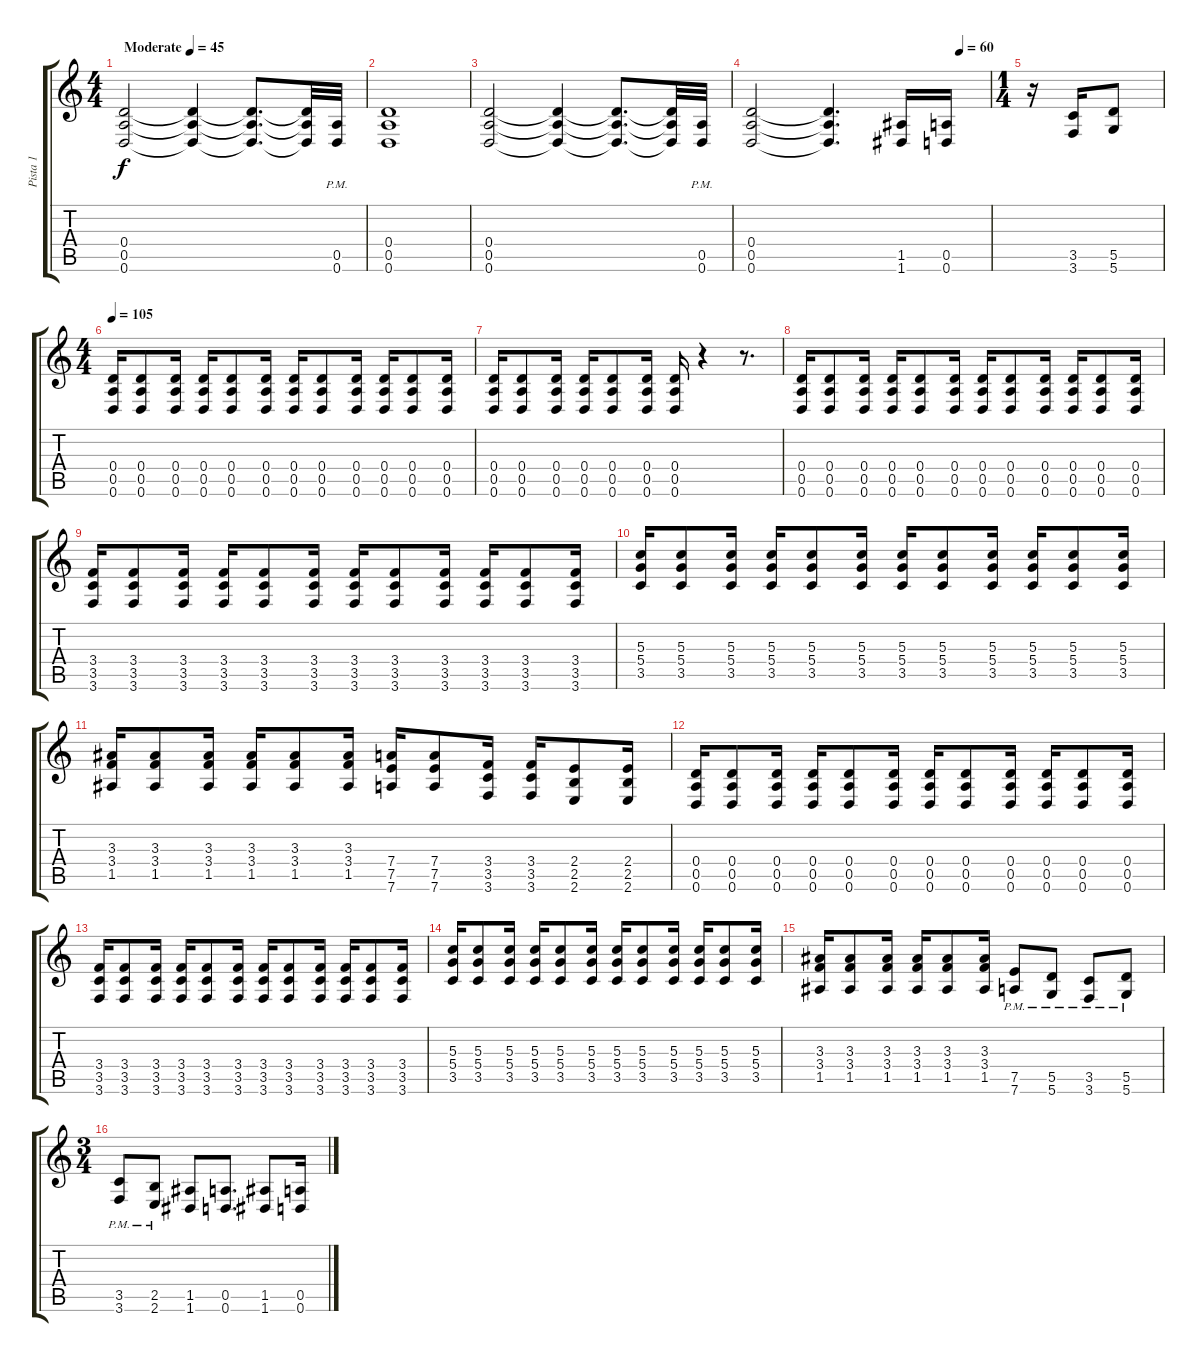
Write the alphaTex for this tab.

\track ("Pista 1" "Pista 1") {instrument distortionguitar}
\staff {score tabs}
\tuning (E4 B3 G3 D3 A2 D2) {hide}
\ts (4 4)
\tempo (45 "Moderate")
\clef g2
\ks c
(0.4 0.5 0.6).2{dy f instrument distortionguitar} (0.4{t} 0.5{t} 0.6{t}).4 (0.4{t} 0.5{t} 0.6{t}).8{d} (0.4{t} 0.5{t} 0.6{t}).32 (0.5 0.6{pm}).32 |
(0.4 0.5 0.6).1 |
(0.4 0.5 0.6).2 (0.4{t} 0.5{t} 0.6{t}).4 (0.4{t} 0.5{t} 0.6{t}).8{d} (0.4{t} 0.5{t} 0.6{t}).32 (0.5 0.6{pm}).32 |
\tempo (65 0.875)
\tempo (60 0.875)
(0.4 0.5 0.6).2 (0.4{t} 0.5{t} 0.6{t}).4{d} (1.5 1.6).16 (0.5 0.6).16 |
\ts (1 4)
r.16 (3.5 3.6).16 (5.5 5.6).8 |
\ts (4 4)
\tempo 105
(0.4 0.5 0.6).16 (0.4 0.5 0.6).8 (0.4 0.5 0.6).16 (0.4 0.5 0.6).16 (0.4 0.5 0.6).8 (0.4 0.5 0.6).16 (0.4 0.5 0.6).16 (0.4 0.5 0.6).8 (0.4 0.5 0.6).16 (0.4 0.5 0.6).16 (0.4 0.5 0.6).8 (0.4 0.5 0.6).16 |
(0.4 0.5 0.6).16 (0.4 0.5 0.6).8 (0.4 0.5 0.6).16 (0.4 0.5 0.6).16 (0.4 0.5 0.6).8 (0.4 0.5 0.6).16 (0.4 0.5 0.6).16 r.4 r.8{d} |
(0.4 0.5 0.6).16 (0.4 0.5 0.6).8 (0.4 0.5 0.6).16 (0.4 0.5 0.6).16 (0.4 0.5 0.6).8 (0.4 0.5 0.6).16 (0.4 0.5 0.6).16 (0.4 0.5 0.6).8 (0.4 0.5 0.6).16 (0.4 0.5 0.6).16 (0.4 0.5 0.6).8 (0.4 0.5 0.6).16 |
(3.4 3.5 3.6).16 (3.4 3.5 3.6).8 (3.4 3.5 3.6).16 (3.4 3.5 3.6).16 (3.4 3.5 3.6).8 (3.4 3.5 3.6).16 (3.4 3.5 3.6).16 (3.4 3.5 3.6).8 (3.4 3.5 3.6).16 (3.4 3.5 3.6).16 (3.4 3.5 3.6).8 (3.4 3.5 3.6).16 |
(5.3 5.4 3.5).16 (5.3 5.4 3.5).8 (5.3 5.4 3.5).16 (5.3 5.4 3.5).16 (5.3 5.4 3.5).8 (5.3 5.4 3.5).16 (5.3 5.4 3.5).16 (5.3 5.4 3.5).8 (5.3 5.4 3.5).16 (5.3 5.4 3.5).16 (5.3 5.4 3.5).8 (5.3 5.4 3.5).16 |
(3.3 3.4 1.5).16 (3.3 3.4 1.5).8 (3.3 3.4 1.5).16 (3.3 3.4 1.5).16 (3.3 3.4 1.5).8 (3.3 3.4 1.5).16 (7.4 7.5 7.6).16 (7.4 7.5 7.6).8 (3.4 3.5 3.6).16 (3.4 3.5 3.6).16 (2.4 2.5 2.6).8 (2.4 2.5 2.6).16 |
(0.4 0.5 0.6).16 (0.4 0.5 0.6).8 (0.4 0.5 0.6).16 (0.4 0.5 0.6).16 (0.4 0.5 0.6).8 (0.4 0.5 0.6).16 (0.4 0.5 0.6).16 (0.4 0.5 0.6).8 (0.4 0.5 0.6).16 (0.4 0.5 0.6).16 (0.4 0.5 0.6).8 (0.4 0.5 0.6).16 |
(3.4 3.5 3.6).16 (3.4 3.5 3.6).8 (3.4 3.5 3.6).16 (3.4 3.5 3.6).16 (3.4 3.5 3.6).8 (3.4 3.5 3.6).16 (3.4 3.5 3.6).16 (3.4 3.5 3.6).8 (3.4 3.5 3.6).16 (3.4 3.5 3.6).16 (3.4 3.5 3.6).8 (3.4 3.5 3.6).16 |
(5.3 5.4 3.5).16 (5.3 5.4 3.5).8 (5.3 5.4 3.5).16 (5.3 5.4 3.5).16 (5.3 5.4 3.5).8 (5.3 5.4 3.5).16 (5.3 5.4 3.5).16 (5.3 5.4 3.5).8 (5.3 5.4 3.5).16 (5.3 5.4 3.5).16 (5.3 5.4 3.5).8 (5.3 5.4 3.5).16 |
(3.3 3.4 1.5).16 (3.3 3.4 1.5).8 (3.3 3.4 1.5).16 (3.3 3.4 1.5).16 (3.3 3.4 1.5).8 (3.3 3.4 1.5).16 (7.5{pm} 7.6{pm}).8 (5.5{pm} 5.6{pm}).8 (3.5{pm} 3.6{pm}).8 (5.5{pm} 5.6{pm}).8 |
\ts (3 4)
(3.5{pm} 3.6{pm}).8 (2.5{pm} 2.6{pm}).8 (1.5 1.6).8 (0.5 0.6).8{d} (1.5 1.6).8 (0.5 0.6).16
